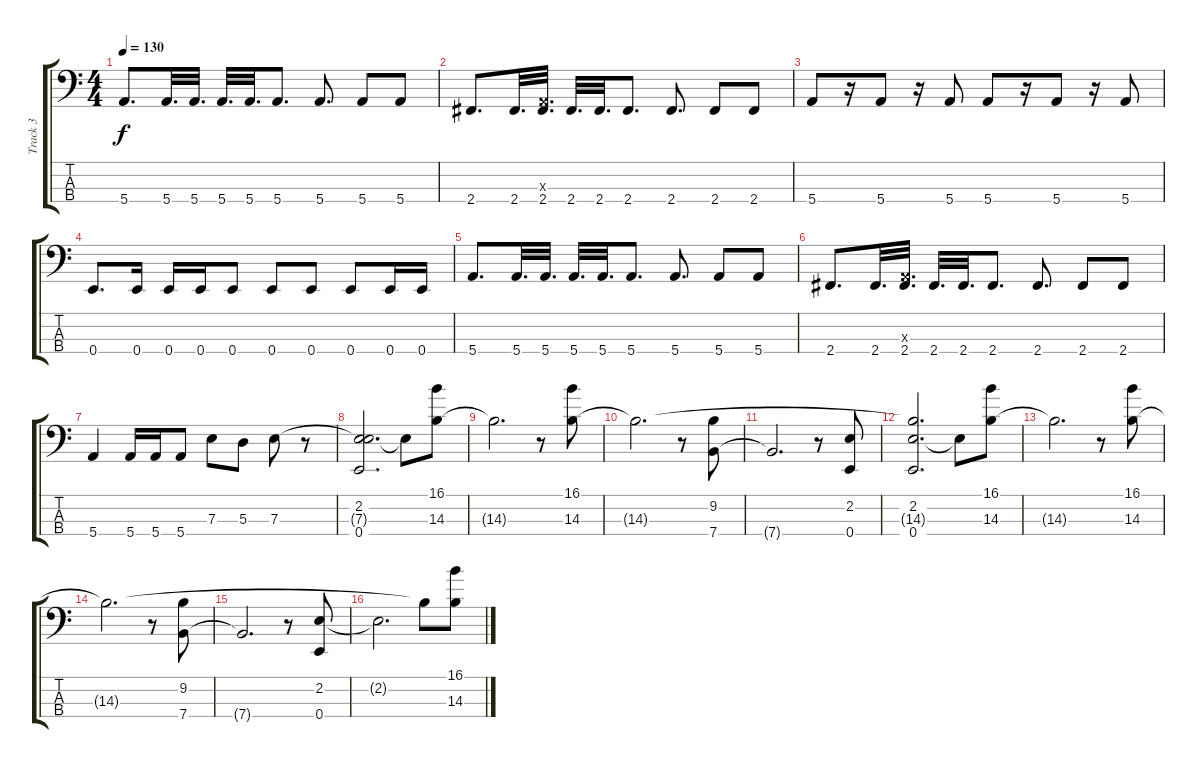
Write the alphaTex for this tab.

\track ("Track 3" "Track 3") {instrument electricbassfinger}
\staff {score tabs}
\tuning (G2 D2 A1 E1) {hide}
\ts (4 4)
\tempo 130
\clef f4
\ks c
5.4.8{d dy f} 5.4.32{d} 5.4.32{d} 5.4.32{d} 5.4.32{d} 5.4.8{d} 5.4.8{d} 5.4.8 5.4.8 |
2.4.8{d} 2.4.32{d} (0.3{x} 2.4).32{d} 2.4.32{d} 2.4.32{d} 2.4.8{d} 2.4.8{d} 2.4.8 2.4.8 |
5.4.8 r.16 5.4.8 r.16 5.4.8 5.4.8 r.16 5.4.8 r.16 5.4.8 |
0.4.8{d} 0.4.16 0.4.16 0.4.16 0.4.8 0.4.8 0.4.8 0.4.8 0.4.16 0.4.16 |
5.4.8{d} 5.4.32{d} 5.4.32{d} 5.4.32{d} 5.4.32{d} 5.4.8{d} 5.4.8{d} 5.4.8 5.4.8 |
2.4.8{d} 2.4.32{d} (0.3{x} 2.4).32{d} 2.4.32{d} 2.4.32{d} 2.4.8{d} 2.4.8{d} 2.4.8 2.4.8 |
5.4.4 5.4.16 5.4.16 5.4.8 7.3.8 5.3.8 7.3.8 r.8 |
(2.2 7.3{t} 0.4).2{d} 2.2{t}.8 (16.1 14.3).8 |
14.3{t}.2{d} r.8 (16.1 14.3).8 |
14.3{t}.2{d} r.8 (9.2 7.4).8 |
7.4{t}.2{d} r.8 (2.2 0.4).8 |
(2.2 14.3{t} 0.4).2{d} 2.2{t}.8 (16.1 14.3).8 |
14.3{t}.2{d} r.8 (16.1 14.3).8 |
14.3{t}.2{d} r.8 (9.2 7.4).8 |
7.4{t}.2{d} r.8 (2.2 0.4).8 |
2.2{t}.2{d} 14.3{t}.8 (16.1 14.3).8
